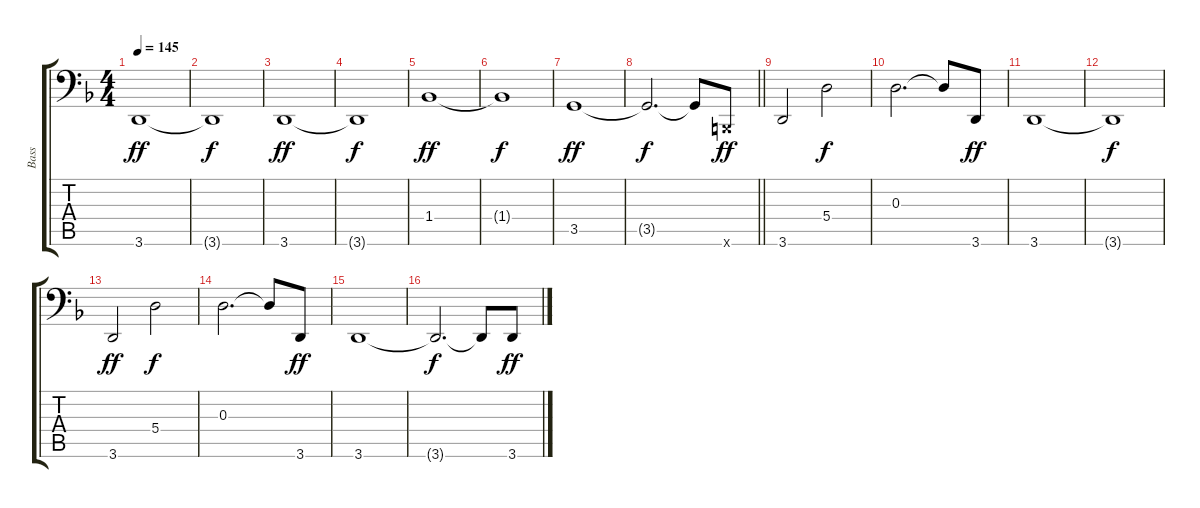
\track ("Bass" "Bass") {instrument electricbassfinger}
\staff {score tabs}
\tuning (C3 G2 D2 A1 E1 B0) {hide}
\ts (4 4)
\tempo 145
\clef f4
\ks f
3.6.1{dy ff} |
3.6{t}.1{dy f} |
3.6.1{dy ff} |
3.6{t}.1{dy f} |
1.4.1{dy ff} |
1.4{t}.1{dy f} |
3.5.1{dy ff} |
\barLineRight lightlight
3.5{t}.2{d dy f} 3.5{t}.8 0.6{x}.8{dy ff} |
3.6.2 5.4.2{dy f} |
0.3.2{d} 0.3{t}.8 3.6.8{dy ff} |
3.6.1 |
3.6{t}.1{dy f} |
3.6.2{dy ff} 5.4.2{dy f} |
0.3.2{d} 0.3{t}.8 3.6.8{dy ff} |
3.6.1 |
3.6{t}.2{d dy f} 3.6{t}.8 3.6.8{dy ff}
